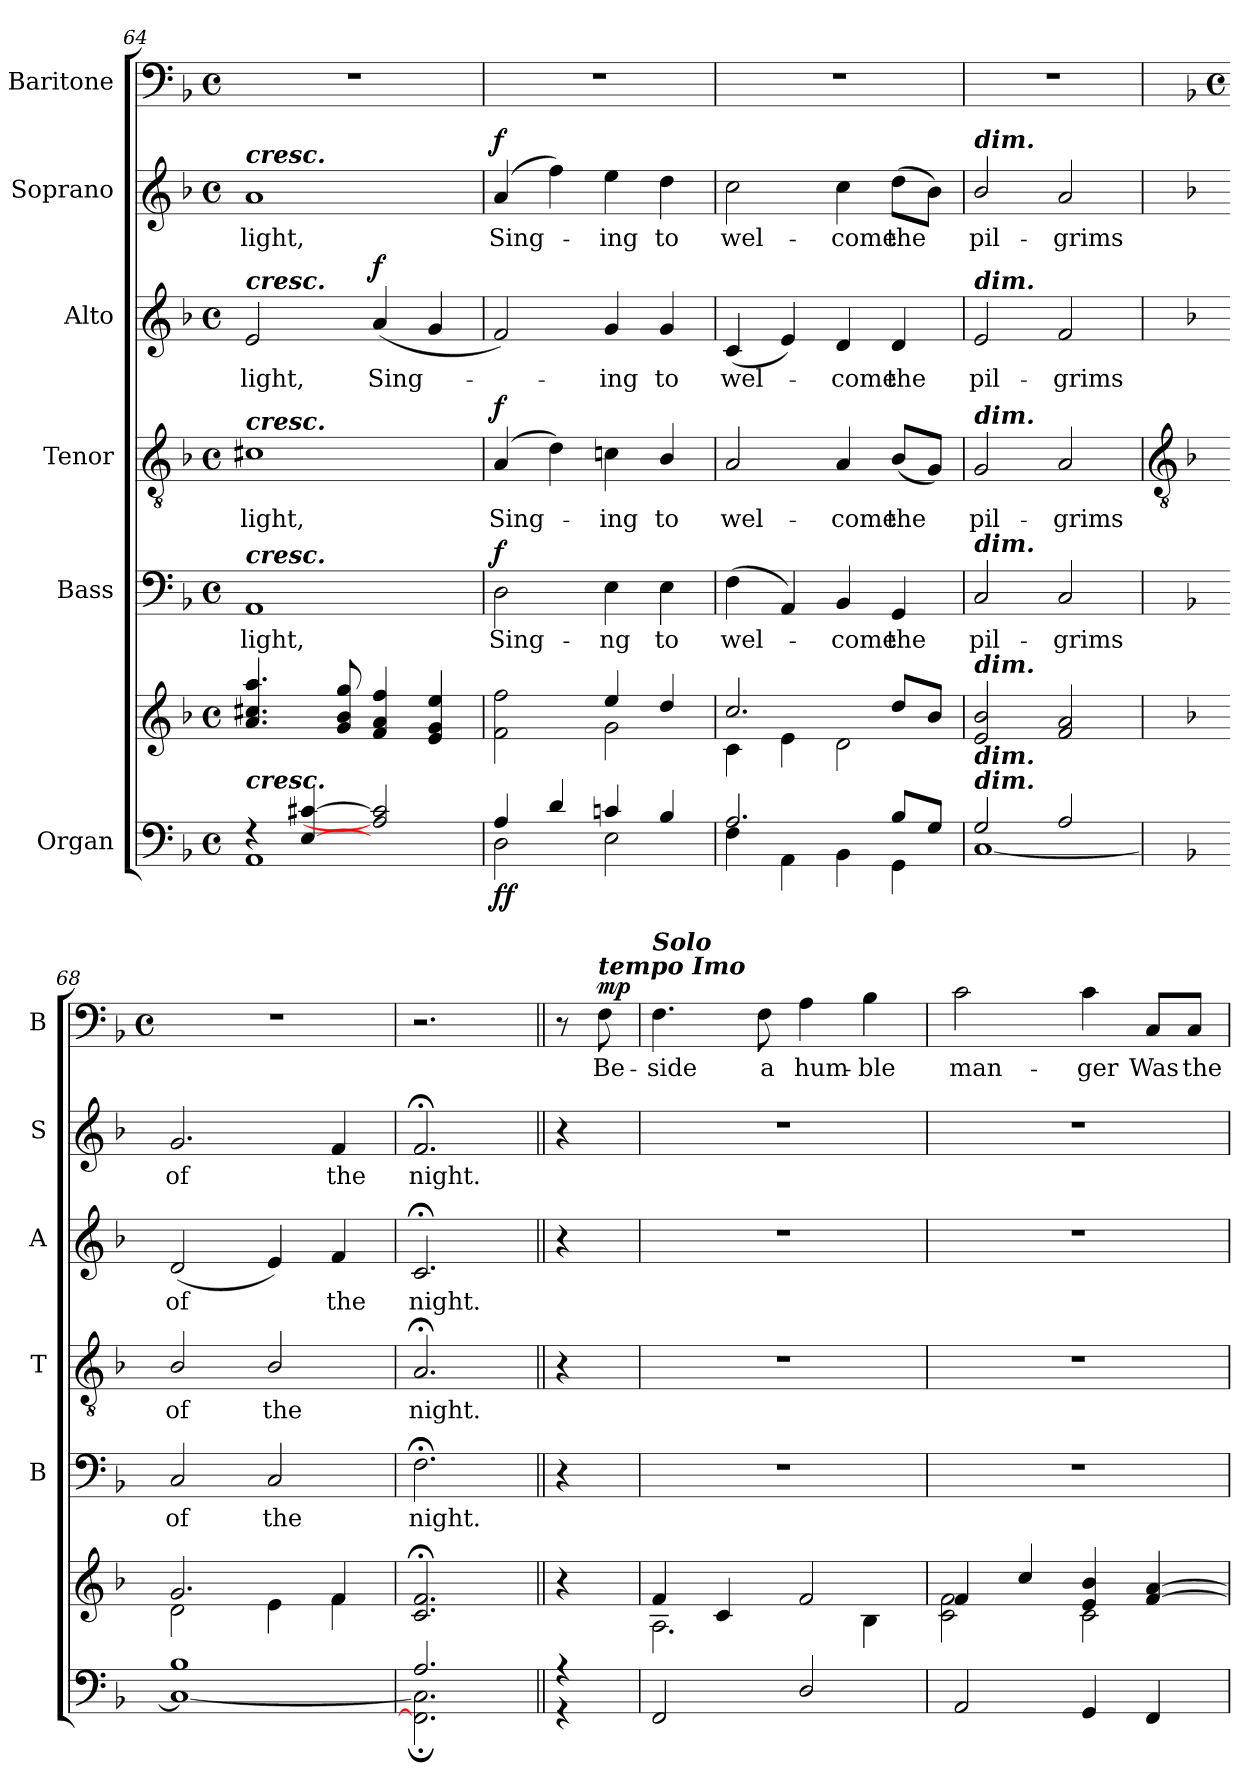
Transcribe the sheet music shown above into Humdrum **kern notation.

**kern	**kern	**dynam	**kern	**text	**dynam	**kern	**text	**dynam	**kern	**text	**dynam	**kern	**text	**dynam	**kern	**text	**dynam
*part6	*part6	*part6	*part5	*part5	*part5	*part4	*part4	*part4	*part3	*part3	*part3	*part2	*part2	*part2	*part1	*part1	*part1
*staff7	*staff6	*staff6/7	*staff5	*staff5	*staff5	*staff4	*staff4	*staff4	*staff3	*staff3	*staff3	*staff2	*staff2	*staff2	*staff1	*staff1	*staff1
*I"Organ	*	*	*I"Bass	*	*	*I"Tenor	*	*	*I"Alto	*	*	*I"Soprano	*	*	*I"Baritone	*	*
*	*	*	*I'B	*	*	*I'T	*	*	*I'A	*	*	*I'S	*	*	*I'B	*	*
*clefF4	*clefG2	*	*clefF4	*	*	*clefGv2	*	*	*clefG2	*	*	*clefG2	*	*	*clefF4	*	*
*k[b-]	*k[b-]	*	*k[b-]	*	*	*k[b-]	*	*	*k[b-]	*	*	*k[b-]	*	*	*k[b-]	*	*
*F:	*F:	*	*F:	*	*	*F:	*	*	*F:	*	*	*F:	*	*	*F:	*	*
*M4/4	*M4/4	*	*M4/4	*	*	*M4/4	*	*	*M4/4	*	*	*M4/4	*	*	*M4/4	*	*
*met(c)	*met(c)	*	*met(c)	*	*	*met(c)	*	*	*met(c)	*	*	*met(c)	*	*	*met(c)	*	*
=64	=64	=64	=64	=64	=64	=64	=64	=64	=64	=64	=64	=64	=64	=64	=64	=64	=64
*^	*^	*	*	*	*	*	*	*	*	*	*	*	*	*	*	*	*
!	!	!	!	!	!	!	!	!	!	!	!	!	!	!LO:TX:a:Bi:t=cresc.	!	!	!	!	!
!	!	!	!	!	!	!	!	!	!	!	!LO:TX:a:Bi:t=cresc.	!	!	!	!	!	!	!	!
!	!	!	!	!	!	!	!	!LO:TX:a:Bi:t=cresc.	!	!	!	!	!	!	!	!	!	!	!
!	!	!	!	!	!LO:TX:a:Bi:t=cresc.	!	!	!	!	!	!	!	!	!	!	!	!	!	!
!LO:TX:a:Bi:t=cresc.	!	!	!	!	!	!	!	!	!	!	!	!	!	!	!	!	!	!	!
!	!	!	!	!	!	!LO:LY:b	!	!	!LO:LY:b	!	!	!LO:LY:b	!	!	!LO:LY:b	!	!	!	!
4r	1AA\	4.a 4.cc#X 4.aa	1ryy	.	1AA	light,	.	1c#X	light,	.	2e	light,	.	1a	light,	.	1r	.	.
[4E/ [4c#X/	.	.	.	.	.	.	.	.	.	.	.	.	.	.	.	.	.	.	.
.	.	8g 8b- 8gg	.	.	.	.	.	.	.	.	.	.	.	.	.	.	.	.	.
!	!	!	!	!	!	!	!	!	!	!	!	!LO:LY:b	!LO:DY:b	!	!	!	!	!	!
2A/] 2c#/]	.	4f 4a 4ff	.	.	.	.	.	.	.	.	(<4a	Sing-	f	.	.	.	.	.	.
.	.	4e 4g 4ee	.	.	.	.	.	.	.	.	4g	.	.	.	.	.	.	.	.
=65	=65	=65	=65	=65	=65	=65	=65	=65	=65	=65	=65	=65	=65	=65	=65	=65	=65	=65	=65
!	!	!	!	!LO:DY:b=2	!	!LO:LY:b	!	!	!LO:LY:b	!	!	!	!	!	!LO:LY:b	!	!	!	!
!	!	!	!	!LO:DY:n=1:b=2	!	!	!LO:DY:b	!	!	!LO:DY:b	!	!	!	!	!	!LO:DY:b	!	!	!
4A/	2D\	2f 2ff	2ryy	f f	2D	Sing-	f	(<4A	Sing-	f	2f)	.	.	(4a	Sing-	f	1r	.	.
4d/	.	.	.	.	.	.	.	4d)	.	.	.	.	.	4ff)	.	.	.	.	.
!	!	!	!	!	!	!LO:LY:b	!	!	!LO:LY:b	!	!	!LO:LY:b	!	!	!LO:LY:b	!	!	!	!
4cn/	2E\	4ee/	2g\	.	4E	-ng	.	4cn	ing	.	4g	ing	.	4ee	ing	.	.	.	.
!	!	!	!	!	!	!LO:LY:b	!	!	!LO:LY:b	!	!	!LO:LY:b	!	!	!LO:LY:b	!	!	!	!
4B-/	.	4dd/	.	.	4E	to	.	4B-/	to	.	4g	to	.	4dd	to	.	.	.	.
=66	=66	=66	=66	=66	=66	=66	=66	=66	=66	=66	=66	=66	=66	=66	=66	=66	=66	=66	=66
!	!	!	!	!	!	!LO:LY:b	!	!	!LO:LY:b	!	!	!LO:LY:b	!	!	!LO:LY:b	!	!	!	!
2.A/	4F\	2.cc/	4c\	.	(4F	wel-	.	2A	wel-	.	(<4c	wel-	.	2cc	wel-	.	1r	.	.
.	4AA\	.	4e\	.	4AA)	.	.	.	.	.	4e)	.	.	.	.	.	.	.	.
!	!	!	!	!	!	!LO:LY:b	!	!	!LO:LY:b	!	!	!LO:LY:b	!	!	!LO:LY:b	!	!	!	!
.	4BB-\	.	2d\	.	4BB-	come	.	4A	-come	.	4d	come	.	4cc	-come	.	.	.	.
!	!	!	!	!	!	!LO:LY:b	!	!	!LO:LY:b	!	!	!LO:LY:b	!	!	!LO:LY:b	!	!	!	!
8B-/L	4GG\	8dd/L	.	.	4GG	the	.	(<8B-L	the	.	4d	the	.	(>8ddL	the	.	.	.	.
8G/J	.	8b-/J	.	.	.	.	.	8GJ)	.	.	.	.	.	8b-J)	.	.	.	.	.
=67	=67	=67	=67	=67	=67	=67	=67	=67	=67	=67	=67	=67	=67	=67	=67	=67	=67	=67	=67
!	!	!	!	!	!	!	!	!	!	!	!	!	!	!LO:TX:a:Bi:t=dim.	!	!	!	!	!
!	!	!	!	!	!	!	!	!	!	!	!LO:TX:a:Bi:t=dim.	!	!	!	!	!	!	!	!
!	!	!	!	!	!	!	!	!LO:TX:a:Bi:t=dim.	!	!	!	!	!	!	!	!	!	!	!
!	!	!	!	!	!LO:TX:a:Bi:t=dim.	!	!	!	!	!	!	!	!	!	!	!	!	!	!
!	!	!LO:TX:a:Bi:t=dim.	!	!	!	!	!	!	!	!	!	!	!	!	!	!	!	!	!
!LO:TX:a:Bi:t=dim.	!	!	!	!	!	!	!	!	!	!	!	!	!	!	!	!	!	!	!
!LO:TX:a:Bi:t=dim.	!	!	!	!	!	!	!	!	!	!	!	!	!	!	!	!	!	!	!
!	!	!	!	!	!	!LO:LY:b	!	!	!LO:LY:b	!	!	!LO:LY:b	!	!	!LO:LY:b	!	!	!	!
2G/	[1C\	2e/ 2b-/	1ryy	.	2C	pil-	.	2G/	pil-	.	2e	pil-	.	2b-/	pil-	.	1r	.	.
!	!	!	!	!	!	!LO:LY:b	!	!	!LO:LY:b	!	!	!LO:LY:b	!	!	!LO:LY:b	!	!	!	!
2A/	.	2f 2a	.	.	2C	-grims	.	2A	-grims	.	2f	-grims	.	2a	-grims	.	.	.	.
!!LO:LB:g=z
=68	=68	=68	=68	=68	=68	=68	=68	=68	=68	=68	=68	=68	=68	=68	=68	=68	=68	=68	=68
*	*	*	*	*	*	*	*	*clefGv2	*	*	*	*	*	*	*	*	*	*	*
*	*	*	*	*	*	*	*	*	*	*	*	*	*	*	*	*	*k[b-]	*	*
*	*	*	*	*	*	*	*	*	*	*	*	*	*	*	*	*	*F:	*	*
*	*	*	*	*	*	*	*	*	*	*	*	*	*	*	*	*	*M4/4	*	*
*	*	*	*	*	*	*	*	*	*	*	*	*	*	*	*	*	*met(c)	*	*
!	!	!	!	!	!	!LO:LY:b	!	!	!LO:LY:b	!	!	!LO:LY:b	!	!	!LO:LY:b	!	!	!	!
1B-/	1C\_	2.g	2d\	.	2C	of	.	2B-/	of	.	(<2d	of	.	2.g	of	.	1r	.	.
!	!	!	!	!	!	!LO:LY:b	!	!	!LO:LY:b	!	!	!	!	!	!	!	!	!	!
.	.	.	4e\	.	2C	the	.	2B-/	the	.	4e)	.	.	.	.	.	.	.	.
!	!	!	!	!	!	!	!	!	!	!	!	!LO:LY:b	!	!	!LO:LY:b	!	!	!	!
.	.	4f	4f\	.	.	.	.	.	.	.	4f	the	.	4f	the	.	.	.	.
=69	=69	=69	=69	=69	=69	=69	=69	=69	=69	=69	=69	=69	=69	=69	=69	=69	=69	=69	=69
!	!	!	!	!	!	!LO:LY:b	!	!	!LO:LY:b	!	!	!LO:LY:b	!	!	!LO:LY:b	!	!	!	!
2.A/	2.FF\]; 2.C\];	2.c;< 2.f;<	2.ryy	.	2.F;<	night.	.	2.A;<	night.	.	2.c;<	night.	.	2.f;<	night.	.	2.r	.	.
=70||	=70||	=70||	=70||	=70||	=70||	=70||	=70||	=70||	=70||	=70||	=70||	=70||	=70||	=70||	=70||	=70||	=70||	=70||	=70||
4r	4r	4r	4ryy	.	4r	.	.	4r	.	.	4r	.	.	4r	.	.	8r	.	.
!	!	!	!	!	!	!	!	!	!	!	!	!	!	!	!	!	!LO:TX:a:Bi:t=tempo Imo	!	!
!	!	!	!	!	!	!	!	!	!	!	!	!	!	!	!	!	!	!LO:LY:b	!LO:DY:b
.	.	.	.	.	.	.	.	.	.	.	.	.	.	.	.	.	8F	Be-	mp
=71	=71	=71	=71	=71	=71	=71	=71	=71	=71	=71	=71	=71	=71	=71	=71	=71	=71	=71	=71
!	!	!	!	!	!	!	!	!	!	!	!	!	!	!	!	!	!LO:TX:a:Bi:t=Solo	!	!
!	!	!	!	!LO:DY:b=2	!	!	!	!	!	!	!	!	!	!	!	!	!	!LO:LY:b	!
!	!	!	!	!LO:DY:n=1:b	!	!	!	!	!	!	!	!	!	!	!	!	!	!	!
!	!	!	!	!LO:DY:n=2:b	!	!	!	!	!	!	!	!	!	!	!	!	!	!	!
2FF/	1ryy	4f	2.A\	mp mp mp	1r	.	.	1r	.	.	1r	.	.	1r	.	.	4.F	-side	.
.	.	4c	.	.	.	.	.	.	.	.	.	.	.	.	.	.	.	.	.
!	!	!	!	!	!	!	!	!	!	!	!	!	!	!	!	!	!	!LO:LY:b	!
.	.	.	.	.	.	.	.	.	.	.	.	.	.	.	.	.	8F	a	.
!	!	!	!	!	!	!	!	!	!	!	!	!	!	!	!	!	!	!LO:LY:b	!
2D/	.	2f	.	.	.	.	.	.	.	.	.	.	.	.	.	.	4A	hum-	.
!	!	!	!	!	!	!	!	!	!	!	!	!	!	!	!	!	!	!LO:LY:b	!
.	.	.	4B-\	.	.	.	.	.	.	.	.	.	.	.	.	.	4B-	-ble	.
=72	=72	=72	=72	=72	=72	=72	=72	=72	=72	=72	=72	=72	=72	=72	=72	=72	=72	=72	=72
!	!	!	!	!	!	!	!	!	!	!	!	!	!	!	!	!	!	!LO:LY:b	!
2AA/	1ryy	4f	2c\ 2f\	.	1r	.	.	1r	.	.	1r	.	.	1r	.	.	2c	man-	.
.	.	4cc/	.	.	.	.	.	.	.	.	.	.	.	.	.	.	.	.	.
!	!	!	!	!	!	!	!	!	!	!	!	!	!	!	!	!	!	!LO:LY:b	!
4GG/	.	4e 4b-	2c\	.	.	.	.	.	.	.	.	.	.	.	.	.	4c	-ger	.
!	!	!	!	!	!	!	!	!	!	!	!	!	!	!	!	!	!	!LO:LY:b	!
4FF/	.	[4f [4a	.	.	.	.	.	.	.	.	.	.	.	.	.	.	8C/L	Was	.
!	!	!	!	!	!	!	!	!	!	!	!	!	!	!	!	!	!	!LO:LY:b	!
.	.	.	.	.	.	.	.	.	.	.	.	.	.	.	.	.	8C/J	the	.
*v	*v	*	*	*	*	*	*	*	*	*	*	*	*	*	*	*	*	*	*
*	*v	*v	*	*	*	*	*	*	*	*	*	*	*	*	*	*	*	*
=	=	=	=	=	=	=	=	=	=	=	=	=	=	=	=	=	=
*-	*-	*-	*-	*-	*-	*-	*-	*-	*-	*-	*-	*-	*-	*-	*-	*-	*-
